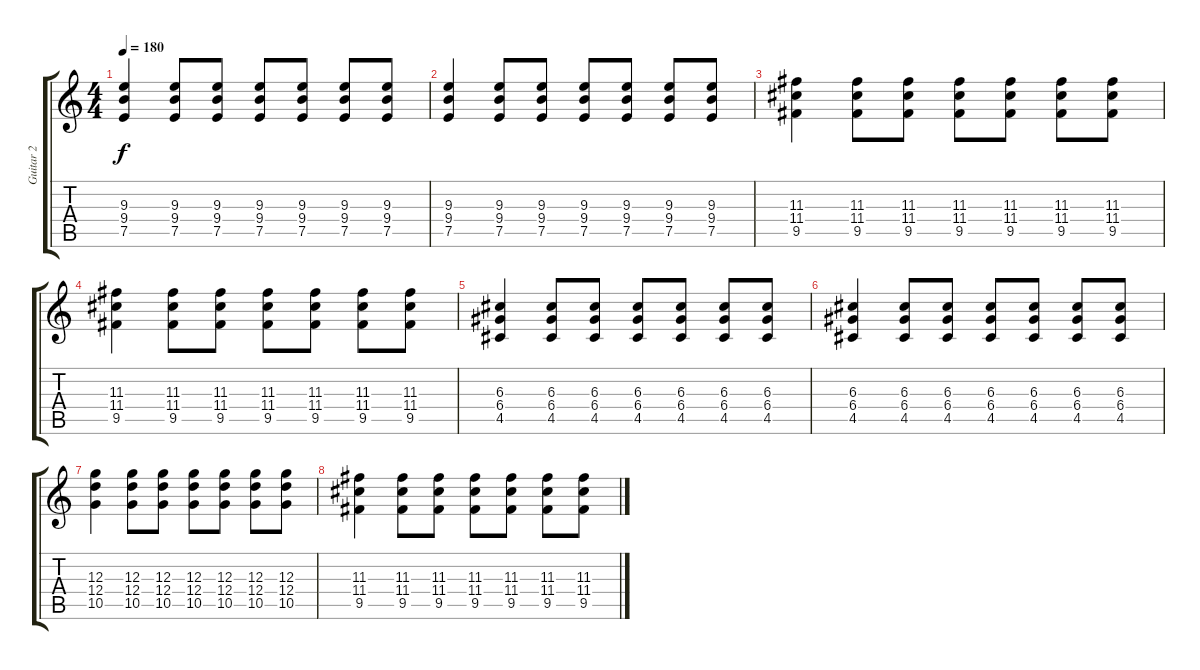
\track ("Guitar 2" "Guitar 2") {instrument distortionguitar}
\staff {score tabs}
\tuning (E4 B3 G3 D3 A2 E2) {hide}
\ts (4 4)
\tempo 180
\clef g2
\ks c
(9.3 9.4 7.5).4{dy f volume 10} (9.3 9.4 7.5).8 (9.3 9.4 7.5).8 (9.3 9.4 7.5).8 (9.3 9.4 7.5).8 (9.3 9.4 7.5).8 (9.3 9.4 7.5).8 |
(9.3 9.4 7.5).4 (9.3 9.4 7.5).8 (9.3 9.4 7.5).8 (9.3 9.4 7.5).8 (9.3 9.4 7.5).8 (9.3 9.4 7.5).8 (9.3 9.4 7.5).8 |
(11.3 11.4 9.5).4 (11.3 11.4 9.5).8 (11.3 11.4 9.5).8 (11.3 11.4 9.5).8 (11.3 11.4 9.5).8 (11.3 11.4 9.5).8 (11.3 11.4 9.5).8 |
(11.3 11.4 9.5).4 (11.3 11.4 9.5).8 (11.3 11.4 9.5).8 (11.3 11.4 9.5).8 (11.3 11.4 9.5).8 (11.3 11.4 9.5).8 (11.3 11.4 9.5).8 |
(6.3 6.4 4.5).4 (6.3 6.4 4.5).8 (6.3 6.4 4.5).8 (6.3 6.4 4.5).8 (6.3 6.4 4.5).8 (6.3 6.4 4.5).8 (6.3 6.4 4.5).8 |
(6.3 6.4 4.5).4 (6.3 6.4 4.5).8 (6.3 6.4 4.5).8 (6.3 6.4 4.5).8 (6.3 6.4 4.5).8 (6.3 6.4 4.5).8 (6.3 6.4 4.5).8 |
(12.3 12.4 10.5).4 (12.3 12.4 10.5).8 (12.3 12.4 10.5).8 (12.3 12.4 10.5).8 (12.3 12.4 10.5).8 (12.3 12.4 10.5).8 (12.3 12.4 10.5).8 |
(11.3 11.4 9.5).4 (11.3 11.4 9.5).8 (11.3 11.4 9.5).8 (11.3 11.4 9.5).8 (11.3 11.4 9.5).8 (11.3 11.4 9.5).8 (11.3 11.4 9.5).8
